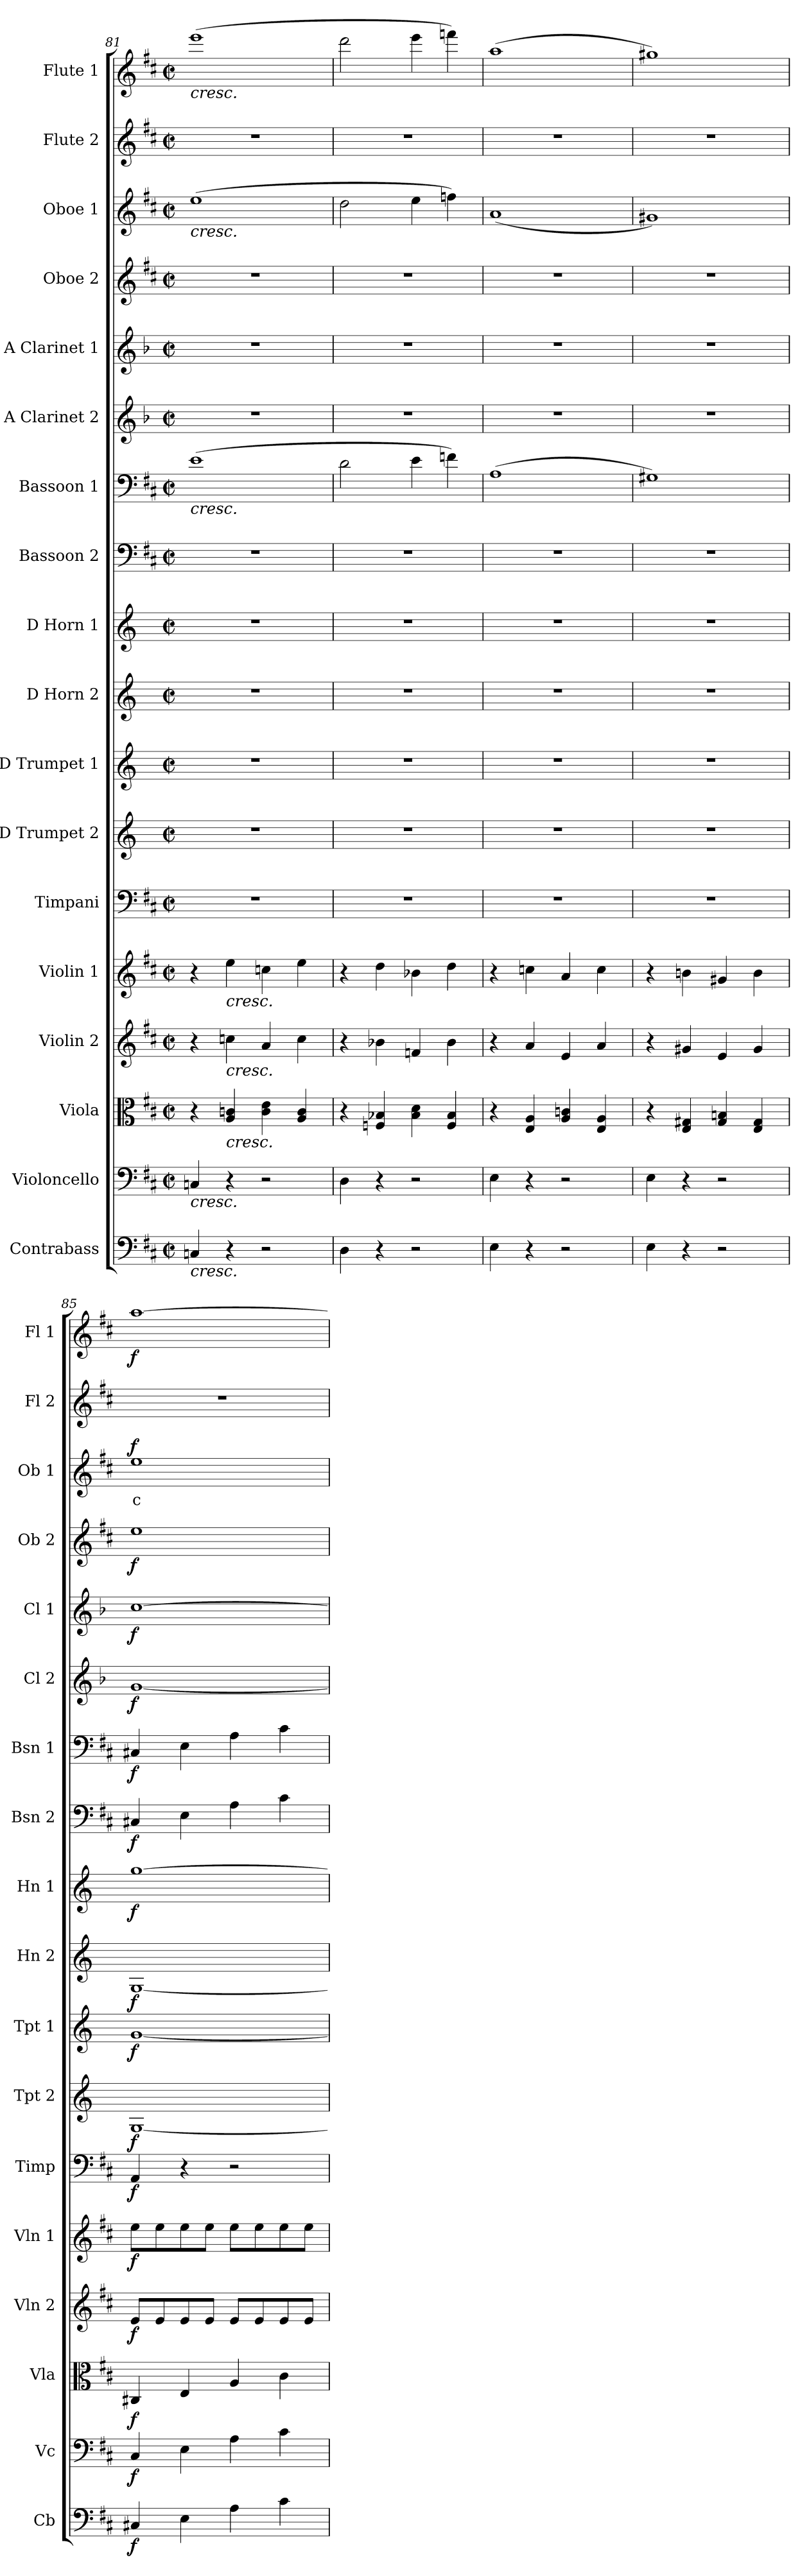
**kern	**dynam	**kern	**dynam	**kern	**dynam	**kern	**dynam	**kern	**dynam	**kern	**dynam	**kern	**dynam	**kern	**dynam	**kern	**dynam	**kern	**dynam	**kern	**dynam	**kern	**dynam	**kern	**dynam	**kern	**dynam	**kern	**dynam	**kern	**text	**dynam	**kern	**kern	**dynam
*part18	*part18	*part17	*part17	*part16	*part16	*part15	*part15	*part14	*part14	*part13	*part13	*part12	*part12	*part11	*part11	*part10	*part10	*part9	*part9	*part8	*part8	*part7	*part7	*part6	*part6	*part5	*part5	*part4	*part4	*part3	*part3	*part3	*part2	*part1	*part1
*staff18	*staff18	*staff17	*staff17	*staff16	*staff16	*staff15	*staff15	*staff14	*staff14	*staff13	*staff13	*staff12	*staff12	*staff11	*staff11	*staff10	*staff10	*staff9	*staff9	*staff8	*staff8	*staff7	*staff7	*staff6	*staff6	*staff5	*staff5	*staff4	*staff4	*staff3	*staff3	*staff3	*staff2	*staff1	*staff1
*I"Contrabass	*	*I"Violoncello	*	*I"Viola	*	*I"Violin 2	*	*I"Violin 1	*	*I"Timpani	*	*I"D Trumpet 2	*	*I"D Trumpet 1	*	*I"D Horn 2	*	*I"D Horn 1	*	*I"Bassoon 2	*	*I"Bassoon 1	*	*I"A Clarinet 2	*	*I"A Clarinet 1	*	*I"Oboe 2	*	*I"Oboe 1	*	*	*I"Flute 2	*I"Flute 1	*
*I'Cb	*	*I'Vc	*	*I'Vla	*	*I'Vln 2	*	*I'Vln 1	*	*I'Timp	*	*I'Tpt 2	*	*I'Tpt 1	*	*I'Hn 2	*	*I'Hn 1	*	*I'Bsn 2	*	*I'Bsn 1	*	*I'Cl 2	*	*I'Cl 1	*	*I'Ob 2	*	*I'Ob 1	*	*	*I'Fl 2	*I'Fl 1	*
*clefF4	*	*clefF4	*	*clefC3	*	*clefG2	*	*clefG2	*	*clefF4	*	*clefG2	*	*clefG2	*	*clefG2	*	*clefG2	*	*clefF4	*	*clefF4	*	*clefG2	*	*clefG2	*	*clefG2	*	*clefG2	*	*	*clefG2	*clefG2	*
*ITrd7c12	*	*	*	*	*	*	*	*	*	*	*	*ITrd-1c-2	*	*ITrd-1c-2	*	*ITrd6c10	*	*ITrd6c10	*	*	*	*	*	*ITrd2c3	*	*ITrd2c3	*	*	*	*	*	*	*	*	*
*k[f#c#]	*	*k[f#c#]	*	*k[f#c#]	*	*k[f#c#]	*	*k[f#c#]	*	*k[f#c#]	*	*k[f#c#]	*	*k[f#c#]	*	*k[f#c#]	*	*k[f#c#]	*	*k[f#c#]	*	*k[f#c#]	*	*k[f#c#]	*	*k[f#c#]	*	*k[f#c#]	*	*k[f#c#]	*	*	*k[f#c#]	*k[f#c#]	*
*M2/2	*	*M2/2	*	*M2/2	*	*M2/2	*	*M2/2	*	*M2/2	*	*M2/2	*	*M2/2	*	*M2/2	*	*M2/2	*	*M2/2	*	*M2/2	*	*M2/2	*	*M2/2	*	*M2/2	*	*M2/2	*	*	*M2/2	*M2/2	*
*met(c|)	*	*met(c|)	*	*met(c|)	*	*met(c|)	*	*met(c|)	*	*met(c|)	*	*met(c|)	*	*met(c|)	*	*met(c|)	*	*met(c|)	*	*met(c|)	*	*met(c|)	*	*met(c|)	*	*met(c|)	*	*met(c|)	*	*met(c|)	*	*	*met(c|)	*met(c|)	*
=81	=81	=81	=81	=81	=81	=81	=81	=81	=81	=81	=81	=81	=81	=81	=81	=81	=81	=81	=81	=81	=81	=81	=81	=81	=81	=81	=81	=81	=81	=81	=81	=81	=81	=81	=81
!	!	!	!	!	!	!	!	!	!	!	!	!	!	!	!	!	!	!	!	!	!	!	!	!	!	!	!	!	!	!	!	!	!	!LO:TX:b:i:t=cresc.	!
!	!	!	!	!	!	!	!	!	!	!	!	!	!	!	!	!	!	!	!	!	!	!	!	!	!	!	!	!	!	!LO:TX:b:i:t=cresc.	!	!	!	!	!
!	!	!	!	!	!	!	!	!	!	!	!	!	!	!	!	!	!	!	!	!	!	!LO:TX:b:i:t=cresc.	!	!	!	!	!	!	!	!	!	!	!	!	!
!	!	!LO:TX:b:i:t=cresc.	!	!	!	!	!	!	!	!	!	!	!	!	!	!	!	!	!	!	!	!	!	!	!	!	!	!	!	!	!	!	!	!	!
!LO:TX:b:i:t=cresc.	!	!	!	!	!	!	!	!	!	!	!	!	!	!	!	!	!	!	!	!	!	!	!	!	!	!	!	!	!	!	!	!	!	!	!
4CCn/	.	4Cn/	.	4r	.	4r	.	4r	.	1r	.	1r	.	1r	.	1r	.	1r	.	1r	.	(1e	.	1r	.	1r	.	1r	.	(1ee	.	.	1r	(1eee	.
!	!	!	!	!	!	!	!	!LO:TX:b:i:t=cresc.	!	!	!	!	!	!	!	!	!	!	!	!	!	!	!	!	!	!	!	!	!	!	!	!	!	!	!
!	!	!	!	!	!	!LO:TX:b:i:t=cresc.	!	!	!	!	!	!	!	!	!	!	!	!	!	!	!	!	!	!	!	!	!	!	!	!	!	!	!	!	!
!	!	!	!	!LO:TX:b:i:t=cresc.	!	!	!	!	!	!	!	!	!	!	!	!	!	!	!	!	!	!	!	!	!	!	!	!	!	!	!	!	!	!	!
4r	.	4r	.	4A/ 4cn/	.	4ccn\	.	4ee\	.	.	.	.	.	.	.	.	.	.	.	.	.	.	.	.	.	.	.	.	.	.	.	.	.	.	.
2r	.	2r	.	4c\ 4e\	.	4a/	.	4ccn\	.	.	.	.	.	.	.	.	.	.	.	.	.	.	.	.	.	.	.	.	.	.	.	.	.	.	.
.	.	.	.	4A/ 4c/	.	4cc\	.	4ee\	.	.	.	.	.	.	.	.	.	.	.	.	.	.	.	.	.	.	.	.	.	.	.	.	.	.	.
=82	=82	=82	=82	=82	=82	=82	=82	=82	=82	=82	=82	=82	=82	=82	=82	=82	=82	=82	=82	=82	=82	=82	=82	=82	=82	=82	=82	=82	=82	=82	=82	=82	=82	=82	=82
4DD\	.	4D\	.	4r	.	4r	.	4r	.	1r	.	1r	.	1r	.	1r	.	1r	.	1r	.	2d\	.	1r	.	1r	.	1r	.	2dd\	.	.	1r	2ddd\	.
4r	.	4r	.	4Fn/ 4B-X/	.	4b-X\	.	4dd\	.	.	.	.	.	.	.	.	.	.	.	.	.	.	.	.	.	.	.	.	.	.	.	.	.	.	.
2r	.	2r	.	4B-\ 4d\	.	4fn/	.	4b-X\	.	.	.	.	.	.	.	.	.	.	.	.	.	4e\	.	.	.	.	.	.	.	4ee\	.	.	.	4eee\	.
.	.	.	.	4F/ 4B-/	.	4b-\	.	4dd\	.	.	.	.	.	.	.	.	.	.	.	.	.	4fn\)	.	.	.	.	.	.	.	4ffn\)	.	.	.	4fffn\)	.
=83	=83	=83	=83	=83	=83	=83	=83	=83	=83	=83	=83	=83	=83	=83	=83	=83	=83	=83	=83	=83	=83	=83	=83	=83	=83	=83	=83	=83	=83	=83	=83	=83	=83	=83	=83
4EE\	.	4E\	.	4r	.	4r	.	4r	.	1r	.	1r	.	1r	.	1r	.	1r	.	1r	.	(1A	.	1r	.	1r	.	1r	.	(1a	.	.	1r	(1aa	.
4r	.	4r	.	4E/ 4A/	.	4a/	.	4ccn\	.	.	.	.	.	.	.	.	.	.	.	.	.	.	.	.	.	.	.	.	.	.	.	.	.	.	.
2r	.	2r	.	4A/ 4cn/	.	4e/	.	4a/	.	.	.	.	.	.	.	.	.	.	.	.	.	.	.	.	.	.	.	.	.	.	.	.	.	.	.
.	.	.	.	4E/ 4A/	.	4a/	.	4cc\	.	.	.	.	.	.	.	.	.	.	.	.	.	.	.	.	.	.	.	.	.	.	.	.	.	.	.
=84	=84	=84	=84	=84	=84	=84	=84	=84	=84	=84	=84	=84	=84	=84	=84	=84	=84	=84	=84	=84	=84	=84	=84	=84	=84	=84	=84	=84	=84	=84	=84	=84	=84	=84	=84
4EE\	.	4E\	.	4r	.	4r	.	4r	.	1r	.	1r	.	1r	.	1r	.	1r	.	1r	.	1G#X)	.	1r	.	1r	.	1r	.	1g#X)	.	.	1r	1gg#X)	.
4r	.	4r	.	4E/ 4G#X/	.	4g#X/	.	4bn\	.	.	.	.	.	.	.	.	.	.	.	.	.	.	.	.	.	.	.	.	.	.	.	.	.	.	.
2r	.	2r	.	4G#/ 4Bn/	.	4e/	.	4g#X/	.	.	.	.	.	.	.	.	.	.	.	.	.	.	.	.	.	.	.	.	.	.	.	.	.	.	.
.	.	.	.	4E/ 4G#/	.	4g#/	.	4b\	.	.	.	.	.	.	.	.	.	.	.	.	.	.	.	.	.	.	.	.	.	.	.	.	.	.	.
=85	=85	=85	=85	=85	=85	=85	=85	=85	=85	=85	=85	=85	=85	=85	=85	=85	=85	=85	=85	=85	=85	=85	=85	=85	=85	=85	=85	=85	=85	=85	=85	=85	=85	=85	=85
!	!LO:DY:b	!	!LO:DY:b	!	!LO:DY:b	!	!LO:DY:b	!	!LO:DY:b	!	!LO:DY:b	!	!LO:DY:b	!	!LO:DY:b	!	!LO:DY:b	!	!LO:DY:b	!	!LO:DY:b	!	!LO:DY:b	!	!LO:DY:b	!	!LO:DY:b	!	!LO:DY:b	!	!LO:LY:b:color=#FF0000	!LO:DY:b	!	!	!LO:DY:b
4CC#X/	f	4C#/	f	4C#X/	f	8e/L	f	8ee\L	f	4AA/	f	[1A	f	[1a	f	[1AA	f	[1a	f	4C#X/	f	4C#X/	f	[1e	f	[1a	f	1ee	f	1ee	c	f	1r	[1aa	f
.	.	.	.	.	.	8e/	.	8ee\	.	.	.	.	.	.	.	.	.	.	.	.	.	.	.	.	.	.	.	.	.	.	.	.	.	.	.
4EE\	.	4E\	.	4E/	.	8e/	.	8ee\	.	4r	.	.	.	.	.	.	.	.	.	4E\	.	4E\	.	.	.	.	.	.	.	.	.	.	.	.	.
.	.	.	.	.	.	8e/J	.	8ee\J	.	.	.	.	.	.	.	.	.	.	.	.	.	.	.	.	.	.	.	.	.	.	.	.	.	.	.
4AA\	.	4A\	.	4A/	.	8e/L	.	8ee\L	.	2r	.	.	.	.	.	.	.	.	.	4A\	.	4A\	.	.	.	.	.	.	.	.	.	.	.	.	.
.	.	.	.	.	.	8e/	.	8ee\	.	.	.	.	.	.	.	.	.	.	.	.	.	.	.	.	.	.	.	.	.	.	.	.	.	.	.
4C#\	.	4c#\	.	4c#\	.	8e/	.	8ee\	.	.	.	.	.	.	.	.	.	.	.	4c#\	.	4c#\	.	.	.	.	.	.	.	.	.	.	.	.	.
.	.	.	.	.	.	8e/J	.	8ee\J	.	.	.	.	.	.	.	.	.	.	.	.	.	.	.	.	.	.	.	.	.	.	.	.	.	.	.
=	=	=	=	=	=	=	=	=	=	=	=	=	=	=	=	=	=	=	=	=	=	=	=	=	=	=	=	=	=	=	=	=	=	=	=
*-	*-	*-	*-	*-	*-	*-	*-	*-	*-	*-	*-	*-	*-	*-	*-	*-	*-	*-	*-	*-	*-	*-	*-	*-	*-	*-	*-	*-	*-	*-	*-	*-	*-	*-	*-
